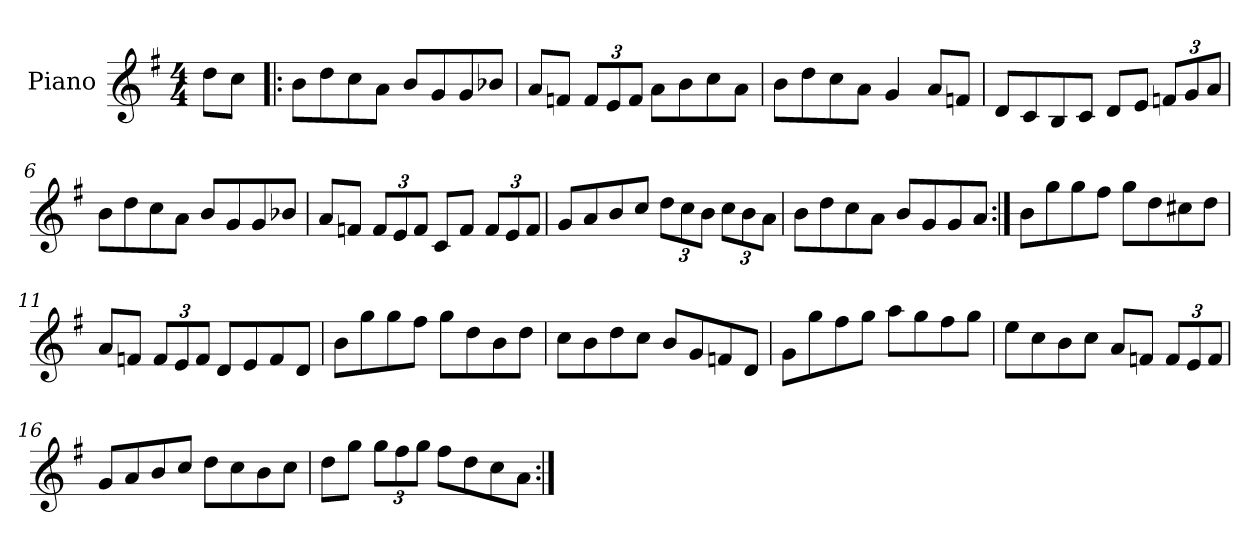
**kern
*part1
*staff1
*I"Piano
*I'Pno
*clefG2
*k[f#]
*G:
*M4/4
=1
8dd\L
8cc\J
=2!|:
8b\L
8dd\
8cc\
8a\J
8b/L
8g/
8g/
8b-X/J
=3
8a/L
8fn/J
12f/L
12e/
12f/J
8a\L
8b\
8cc\
8a\J
=4
8b\L
8dd\
8cc\
8a\J
4g/
8a/L
8fn/J
!!LO:LB:g=z
=5
8d/L
8c/
8B/
8c/J
8d/L
8e/J
12fn/L
12g/
12a/J
=6
8b\L
8dd\
8cc\
8a\J
8b/L
8g/
8g/
8b-X/J
=7
8a/L
8fn/J
12f/L
12e/
12f/J
8c/L
8f/J
12f/L
12e/
12f/J
=8
8g/L
8a/
8b/
8cc/J
12dd\L
12cc\
12b\J
12cc\L
12b\
12a\J
!!LO:LB:g=z
=9
8b\L
8dd\
8cc\
8a\J
8b/L
8g/
8g/
8a/J
=10:|!
8b\L
8gg\
8gg\
8ff#\J
8gg\L
8dd\
8cc#X\
8dd\J
=11
8a/L
8fn/J
12f/L
12e/
12f/J
8d/L
8e/
8f/
8d/J
=12
8b\L
8gg\
8gg\
8ff#\J
8gg\L
8dd\
8b\
8dd\J
!!LO:LB:g=z
=13
8cc\L
8b\
8dd\
8cc\J
8b/L
8g/
8fn/
8d/J
=14
8g\L
8gg\
8ff#\
8gg\J
8aa\L
8gg\
8ff#\
8gg\J
=15
8ee\L
8cc\
8b\
8cc\J
8a/L
8fn/J
12f/L
12e/
12f/J
=16
8g/L
8a/
8b/
8cc/J
8dd\L
8cc\
8b\
8cc\J
!!LO:LB:g=z
=17
8dd\L
8gg\J
12gg\L
12ff#\
12gg\J
8ff#\L
8dd\
8cc\
8a\J
=:|!
*-
